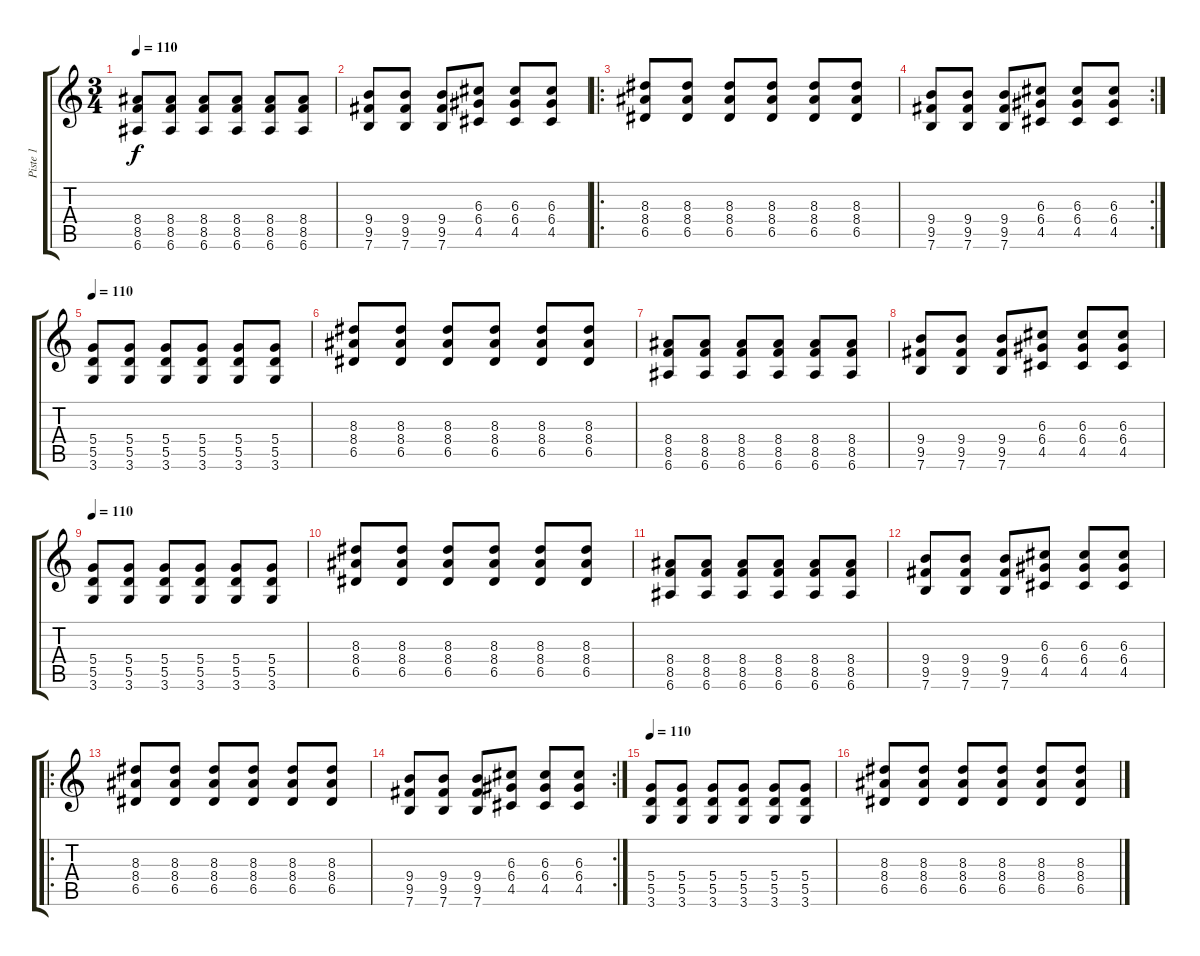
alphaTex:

\track ("Piste 1" "Piste 1") {instrument electricguitarclean}
\staff {score tabs}
\tuning (E4 B3 G3 D3 A2 E2) {hide}
\ts (3 4)
\tempo 110
\clef g2
\ks c
(8.4 8.5 6.6).8{dy f} (8.4 8.5 6.6).8 (8.4 8.5 6.6).8 (8.4 8.5 6.6).8 (8.4 8.5 6.6).8 (8.4 8.5 6.6).8 |
(9.4 9.5 7.6).8 (9.4 9.5 7.6).8 (9.4 9.5 7.6).8 (6.3 6.4 4.5).8 (6.3 6.4 4.5).8 (6.3 6.4 4.5).8 |
\ro
(8.3 8.4 6.5).8 (8.3 8.4 6.5).8 (8.3 8.4 6.5).8 (8.3 8.4 6.5).8 (8.3 8.4 6.5).8 (8.3 8.4 6.5).8 |
\rc 2
(9.4 9.5 7.6).8 (9.4 9.5 7.6).8 (9.4 9.5 7.6).8 (6.3 6.4 4.5).8 (6.3 6.4 4.5).8 (6.3 6.4 4.5).8 |
\tempo 110
(5.4 5.5 3.6).8 (5.4 5.5 3.6).8 (5.4 5.5 3.6).8 (5.4 5.5 3.6).8 (5.4 5.5 3.6).8 (5.4 5.5 3.6).8 |
(8.3 8.4 6.5).8 (8.3 8.4 6.5).8 (8.3 8.4 6.5).8 (8.3 8.4 6.5).8 (8.3 8.4 6.5).8 (8.3 8.4 6.5).8 |
(8.4 8.5 6.6).8 (8.4 8.5 6.6).8 (8.4 8.5 6.6).8 (8.4 8.5 6.6).8 (8.4 8.5 6.6).8 (8.4 8.5 6.6).8 |
(9.4 9.5 7.6).8 (9.4 9.5 7.6).8 (9.4 9.5 7.6).8 (6.3 6.4 4.5).8 (6.3 6.4 4.5).8 (6.3 6.4 4.5).8 |
\tempo 110
(5.4 5.5 3.6).8 (5.4 5.5 3.6).8 (5.4 5.5 3.6).8 (5.4 5.5 3.6).8 (5.4 5.5 3.6).8 (5.4 5.5 3.6).8 |
(8.3 8.4 6.5).8 (8.3 8.4 6.5).8 (8.3 8.4 6.5).8 (8.3 8.4 6.5).8 (8.3 8.4 6.5).8 (8.3 8.4 6.5).8 |
(8.4 8.5 6.6).8 (8.4 8.5 6.6).8 (8.4 8.5 6.6).8 (8.4 8.5 6.6).8 (8.4 8.5 6.6).8 (8.4 8.5 6.6).8 |
(9.4 9.5 7.6).8 (9.4 9.5 7.6).8 (9.4 9.5 7.6).8 (6.3 6.4 4.5).8 (6.3 6.4 4.5).8 (6.3 6.4 4.5).8 |
\ro
(8.3 8.4 6.5).8 (8.3 8.4 6.5).8 (8.3 8.4 6.5).8 (8.3 8.4 6.5).8 (8.3 8.4 6.5).8 (8.3 8.4 6.5).8 |
\rc 2
(9.4 9.5 7.6).8 (9.4 9.5 7.6).8 (9.4 9.5 7.6).8 (6.3 6.4 4.5).8 (6.3 6.4 4.5).8 (6.3 6.4 4.5).8 |
\tempo 110
(5.4 5.5 3.6).8 (5.4 5.5 3.6).8 (5.4 5.5 3.6).8 (5.4 5.5 3.6).8 (5.4 5.5 3.6).8 (5.4 5.5 3.6).8 |
(8.3 8.4 6.5).8 (8.3 8.4 6.5).8 (8.3 8.4 6.5).8 (8.3 8.4 6.5).8 (8.3 8.4 6.5).8 (8.3 8.4 6.5).8
